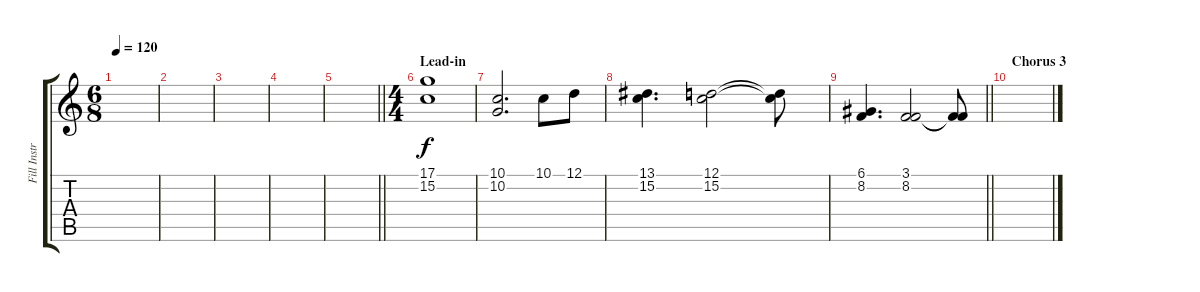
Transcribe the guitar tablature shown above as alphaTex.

\track ("Fill Instrument(2)" "Fill Instr") {instrument lead2sawtooth}
\staff {score tabs}
\tuning (D4 A3 F3 C3 G2 C2) {hide}
\ts (6 8)
\tempo 120
\clef g2
\ks c
|
|
|
|
\barLineRight lightlight
|
\ts (4 4)
\section ("" "Lead-in")
(17.1 15.2).1{instrument brightacousticpiano} |
(10.1 10.2).2{d} 10.1.8 12.1.8 |
(13.1 15.2).4{d} (12.1 15.2).2 (12.1{t} 15.2{t}).8 |
\barLineRight lightlight
(6.1 8.2).4{d} (3.1 8.2).2 (3.1{t} 8.2{t}).8 |
\section ("" "Chorus 3")
